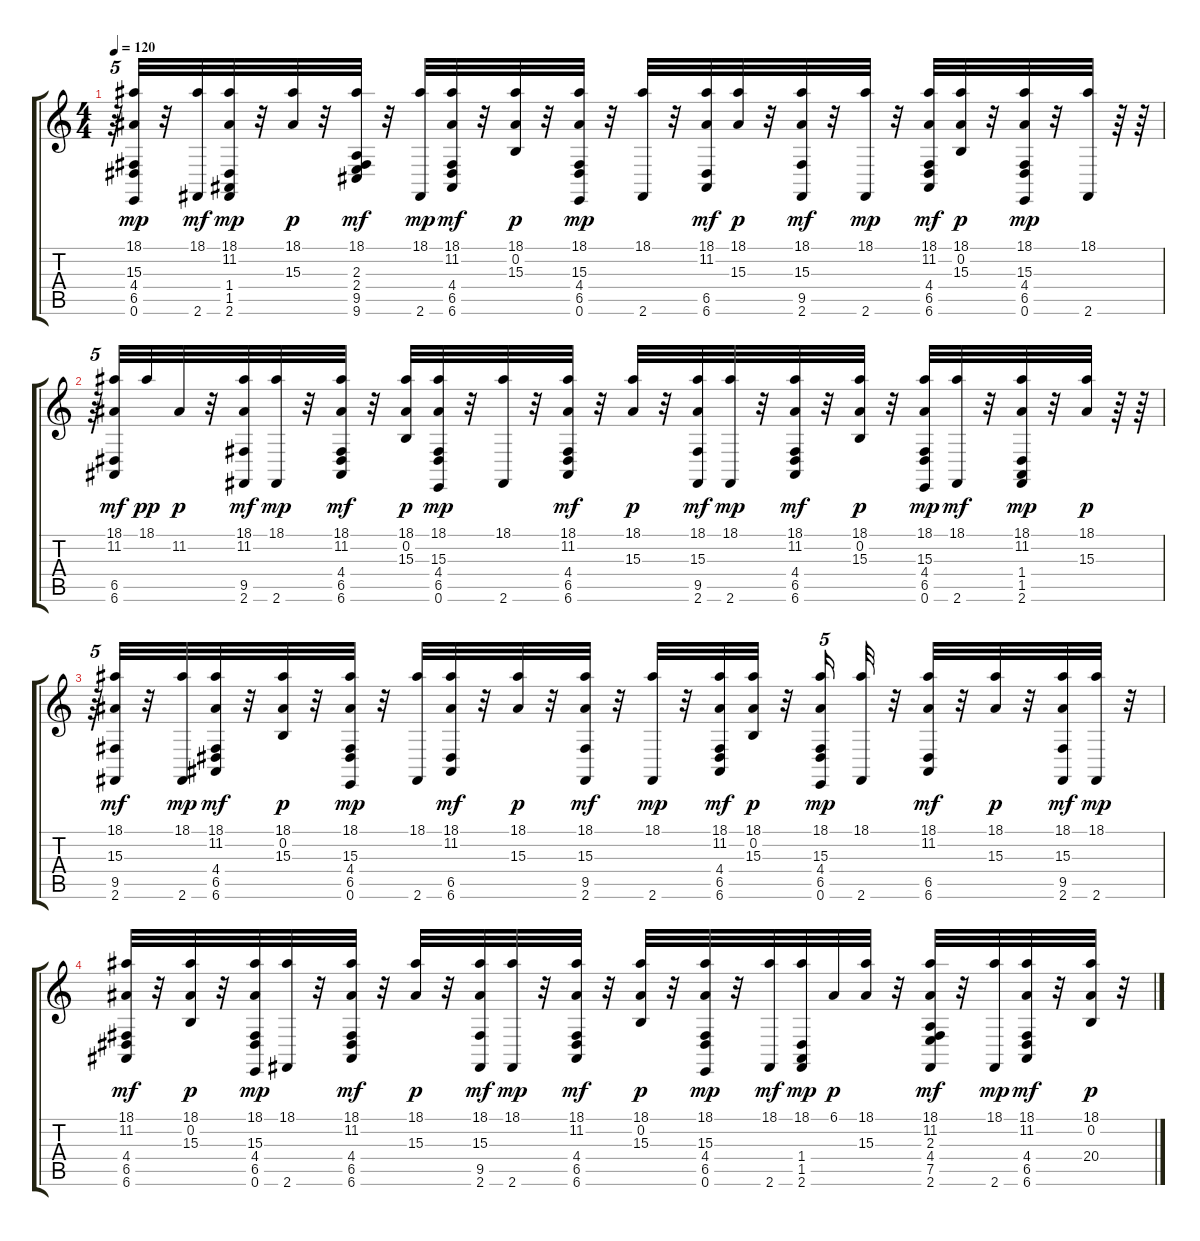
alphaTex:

\track "" {instrument drawbarorgan}
\staff {score tabs}
\tuning (E4 B3 G3 D3 A2 E2) {hide}
\ts (4 4)
\tempo 120
\clef g2
\ks c
r.64{tu (5 4) dy p} (18.1 15.3 4.4 6.5 0.6).32{dy mp} r.32 (18.1 2.6).32{dy mf} (18.1 11.2 1.4 1.5 2.6).32{dy mp} r.32 (18.1 15.3).32{dy p} r.32 (18.1 2.3 2.4 9.5 9.6).32{dy mf} r.32 (18.1 2.6).32{dy mp} (18.1 11.2 4.4 6.5 6.6).32{dy mf} r.32 (18.1 0.2 15.3).32{dy p} r.32 (18.1 15.3 4.4 6.5 0.6).32{dy mp} r.32 (18.1 2.6).32 r.32 (18.1 11.2 6.5 6.6).32{dy mf} (18.1 15.3).32{dy p} r.32 (18.1 15.3 9.5 2.6).32{dy mf} r.32 (18.1 2.6).32{dy mp} r.32 (18.1 11.2 4.4 6.5 6.6).32{dy mf} (18.1 0.2 15.3).32{dy p} r.32 (18.1 15.3 4.4 6.5 0.6).32{dy mp} r.32 (18.1 2.6).32 r.64 r.64 |
r.64{tu (5 4)} (18.1 11.2 6.5 6.6).32{dy mf} 18.1.32{dy pp} 11.2.32{dy p} r.32 (18.1 11.2 9.5 2.6).32{dy mf} (18.1 2.6).32{dy mp} r.32 (18.1 11.2 4.4 6.5 6.6).32{dy mf} r.32 (18.1 0.2 15.3).32{dy p} (18.1 15.3 4.4 6.5 0.6).32{dy mp} r.32 (18.1 2.6).32 r.32 (18.1 11.2 4.4 6.5 6.6).32{dy mf} r.32 (18.1 15.3).32{dy p} r.32 (18.1 15.3 9.5 2.6).32{dy mf} (18.1 2.6).32{dy mp} r.32 (18.1 11.2 4.4 6.5 6.6).32{dy mf} r.32 (18.1 0.2 15.3).32{dy p} r.32 (18.1 15.3 4.4 6.5 0.6).32{dy mp} (18.1 2.6).32{dy mf} r.32 (18.1 11.2 1.4 1.5 2.6).32{dy mp} r.32 (18.1 15.3).32{dy p} r.64 r.64 |
r.64{tu (5 4)} (18.1 15.3 9.5 2.6).32{dy mf} r.32 (18.1 2.6).32{dy mp} (18.1 11.2 4.4 6.5 6.6).32{dy mf} r.32 (18.1 0.2 15.3).32{dy p} r.32 (18.1 15.3 4.4 6.5 0.6).32{dy mp} r.32 (18.1 2.6).32 (18.1 11.2 6.5 6.6).32{dy mf} r.32 (18.1 15.3).32{dy p} r.32 (18.1 15.3 9.5 2.6).32{dy mf} r.32 (18.1 2.6).32{dy mp} r.32 (18.1 11.2 4.4 6.5 6.6).32{dy mf} (18.1 0.2 15.3).32{dy p} r.32 (18.1 15.3 4.4 6.5 0.6).16{tu (5 4) dy mp} (18.1 2.6).32 r.32 (18.1 11.2 6.5 6.6).32{dy mf} r.32 (18.1 15.3).32{dy p} r.32 (18.1 15.3 9.5 2.6).32{dy mf} (18.1 2.6).32{dy mp} r.32 |
(18.1 11.2 4.4 6.5 6.6).32{dy mf} r.32 (18.1 0.2 15.3).32{dy p} r.32 (18.1 15.3 4.4 6.5 0.6).32{dy mp} (18.1 2.6).32 r.32 (18.1 11.2 4.4 6.5 6.6).32{dy mf} r.32 (18.1 15.3).32{dy p} r.32 (18.1 15.3 9.5 2.6).32{dy mf} (18.1 2.6).32{dy mp} r.32 (18.1 11.2 4.4 6.5 6.6).32{dy mf} r.32 (18.1 0.2 15.3).32{dy p} r.32 (18.1 15.3 4.4 6.5 0.6).32{dy mp} r.32 (18.1 2.6).32{dy mf} (18.1 1.4 1.5 2.6).32{dy mp} 6.1.32{dy p} (18.1 15.3).32 r.32 (18.1 11.2 2.3 4.4 7.5 2.6).32{dy mf} r.32 (18.1 2.6).32{dy mp} (18.1 11.2 4.4 6.5 6.6).32{dy mf} r.32 (18.1 0.2 20.4).32{dy p} r.32
